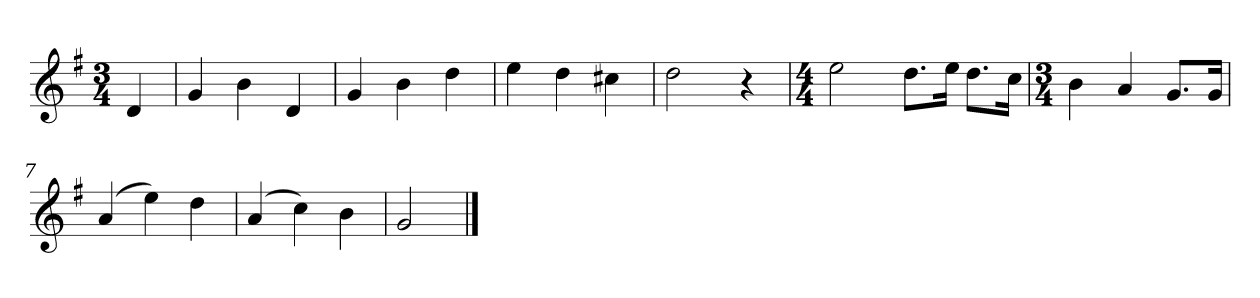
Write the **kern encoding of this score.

**kern
*part1
*staff1
*k[f#]
*M3/4
*MM120
=
4d
=1
4g
4b
4d
=2
4g
4b
4dd
=3
4ee
4dd
4cc#X
=4
2dd
4r
=5
*M4/4
2ee
8.ddL
16eeJk
8.ddL
16ccJk
=6
*M3/4
4b
4a
8.gL
16gJk
=7
(4a
4ee)
4dd
=8
(4a
4cc)
4b
=9
2g
==
*-
